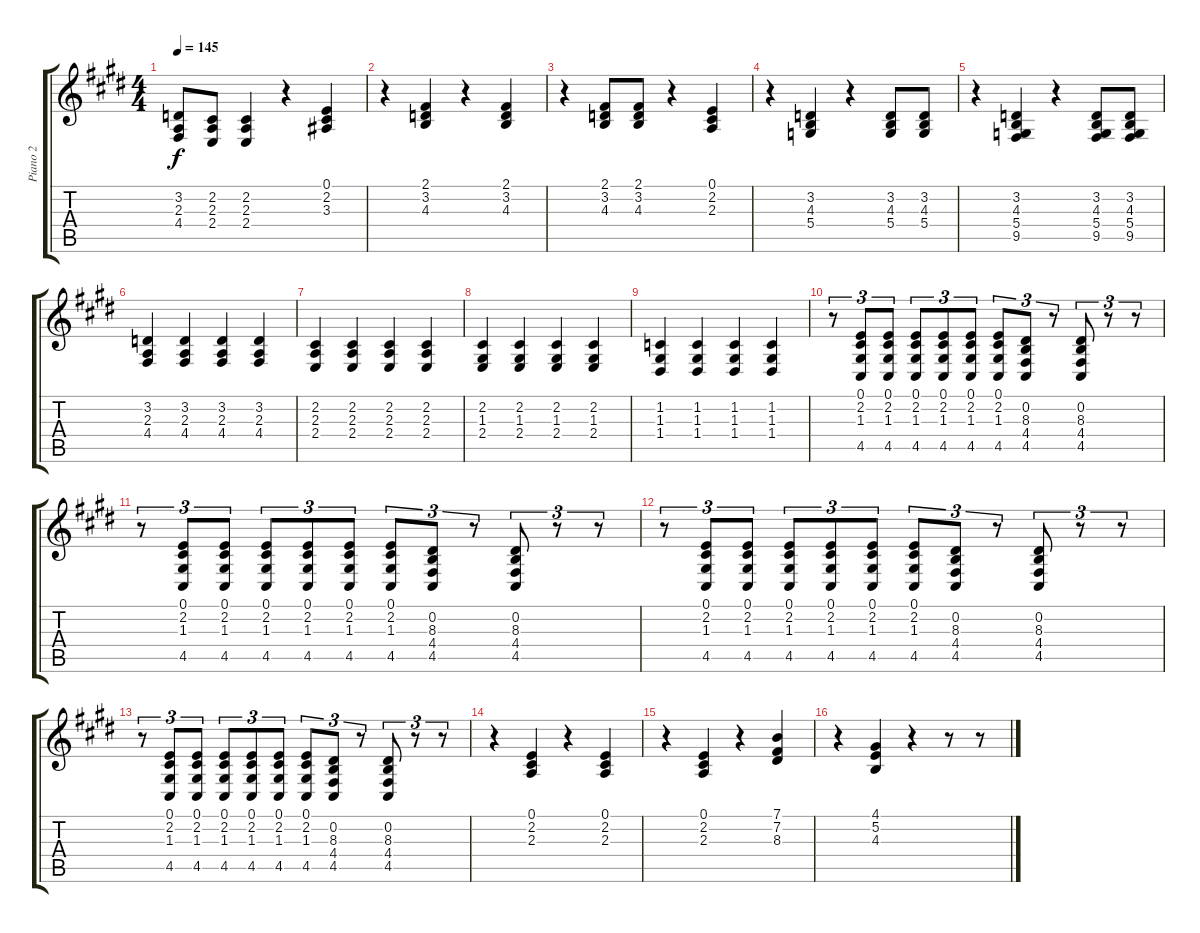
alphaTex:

\track ("Piano 2" "Piano 2") {solo instrument acousticgrandpiano}
\staff {score tabs}
\tuning (E4 B3 G3 D3 A2 E2) {hide}
\ts (4 4)
\tempo 145
\clef g2
\ks e
(3.2 2.3 4.4).8{dy f} (2.2 2.3 2.4).8 (2.2 2.3 2.4).4 r.4 (0.1 2.2 3.3).4 |
r.4 (2.1 3.2 4.3).4 r.4 (2.1 3.2 4.3).4 |
r.4 (2.1 3.2 4.3).8 (2.1 3.2 4.3).8 r.4 (0.1 2.2 2.3).4 |
r.4 (3.2 4.3 5.4).4 r.4 (3.2 4.3 5.4).8 (3.2 4.3 5.4).8 |
r.4 (3.2 4.3 5.4 9.5).4 r.4 (3.2 4.3 5.4 9.5).8 (3.2 4.3 5.4 9.5).8 |
(3.2 2.3 4.4).4 (3.2 2.3 4.4).4 (3.2 2.3 4.4).4 (3.2 2.3 4.4).4 |
(2.2 2.3 2.4).4 (2.2 2.3 2.4).4 (2.2 2.3 2.4).4 (2.2 2.3 2.4).4 |
(2.2 1.3 2.4).4 (2.2 1.3 2.4).4 (2.2 1.3 2.4).4 (2.2 1.3 2.4).4 |
(1.2 1.3 1.4).4 (1.2 1.3 1.4).4 (1.2 1.3 1.4).4 (1.2 1.3 1.4).4 |
r.8{tu (3 2)} (0.1 2.2 1.3 4.5).8{tu (3 2)} (0.1 2.2 1.3 4.5).8{tu (3 2)} (0.1 2.2 1.3 4.5).8{tu (3 2)} (0.1 2.2 1.3 4.5).8{tu (3 2)} (0.1 2.2 1.3 4.5).8{tu (3 2)} (0.1 2.2 1.3 4.5).8{tu (3 2)} (0.2 8.3 4.4 4.5).8{tu (3 2)} r.8{tu (3 2)} (0.2 8.3 4.4 4.5).8{tu (3 2)} r.8{tu (3 2)} r.8{tu (3 2)} |
r.8{tu (3 2)} (0.1 2.2 1.3 4.5).8{tu (3 2)} (0.1 2.2 1.3 4.5).8{tu (3 2)} (0.1 2.2 1.3 4.5).8{tu (3 2)} (0.1 2.2 1.3 4.5).8{tu (3 2)} (0.1 2.2 1.3 4.5).8{tu (3 2)} (0.1 2.2 1.3 4.5).8{tu (3 2)} (0.2 8.3 4.4 4.5).8{tu (3 2)} r.8{tu (3 2)} (0.2 8.3 4.4 4.5).8{tu (3 2)} r.8{tu (3 2)} r.8{tu (3 2)} |
r.8{tu (3 2)} (0.1 2.2 1.3 4.5).8{tu (3 2)} (0.1 2.2 1.3 4.5).8{tu (3 2)} (0.1 2.2 1.3 4.5).8{tu (3 2)} (0.1 2.2 1.3 4.5).8{tu (3 2)} (0.1 2.2 1.3 4.5).8{tu (3 2)} (0.1 2.2 1.3 4.5).8{tu (3 2)} (0.2 8.3 4.4 4.5).8{tu (3 2)} r.8{tu (3 2)} (0.2 8.3 4.4 4.5).8{tu (3 2)} r.8{tu (3 2)} r.8{tu (3 2)} |
r.8{tu (3 2)} (0.1 2.2 1.3 4.5).8{tu (3 2)} (0.1 2.2 1.3 4.5).8{tu (3 2)} (0.1 2.2 1.3 4.5).8{tu (3 2)} (0.1 2.2 1.3 4.5).8{tu (3 2)} (0.1 2.2 1.3 4.5).8{tu (3 2)} (0.1 2.2 1.3 4.5).8{tu (3 2)} (0.2 8.3 4.4 4.5).8{tu (3 2)} r.8{tu (3 2)} (0.2 8.3 4.4 4.5).8{tu (3 2)} r.8{tu (3 2)} r.8{tu (3 2)} |
r.4 (0.1 2.2 2.3).4 r.4 (0.1 2.2 2.3).4 |
r.4 (0.1 2.2 2.3).4 r.4 (7.1 7.2 8.3).4 |
r.4 (4.1 5.2 4.3).4 r.4 r.8 r.8
